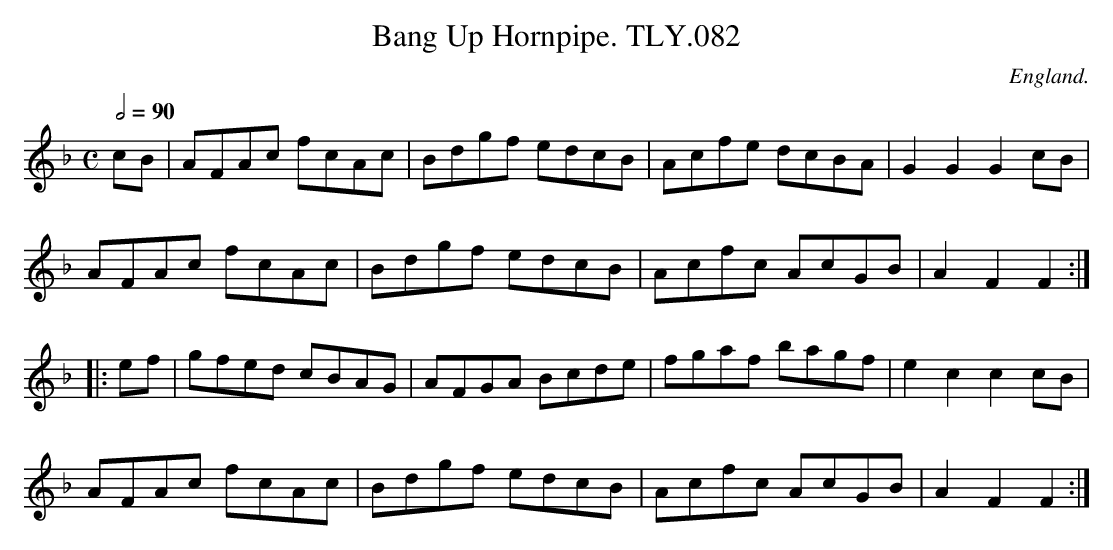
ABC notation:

X:1
T:Bang Up Hornpipe. TLY.082
L:1/8
M:C
O:England.
Q:1/2=90
K:F
cB| AFAc fcAc| Bdgf edcB| Acfe dcBA| G2G2G2 cB|!
AFAc fcAc| Bdgf edcB| Acfc AcGB| A2 F2F2:|!
|:ef| gfed cBAG| AFGA Bcde| fgaf bagf| e2 c2c2 cB|!
AFAc fcAc| Bdgf edcB| Acfc AcGB| A2 F2F2:|
